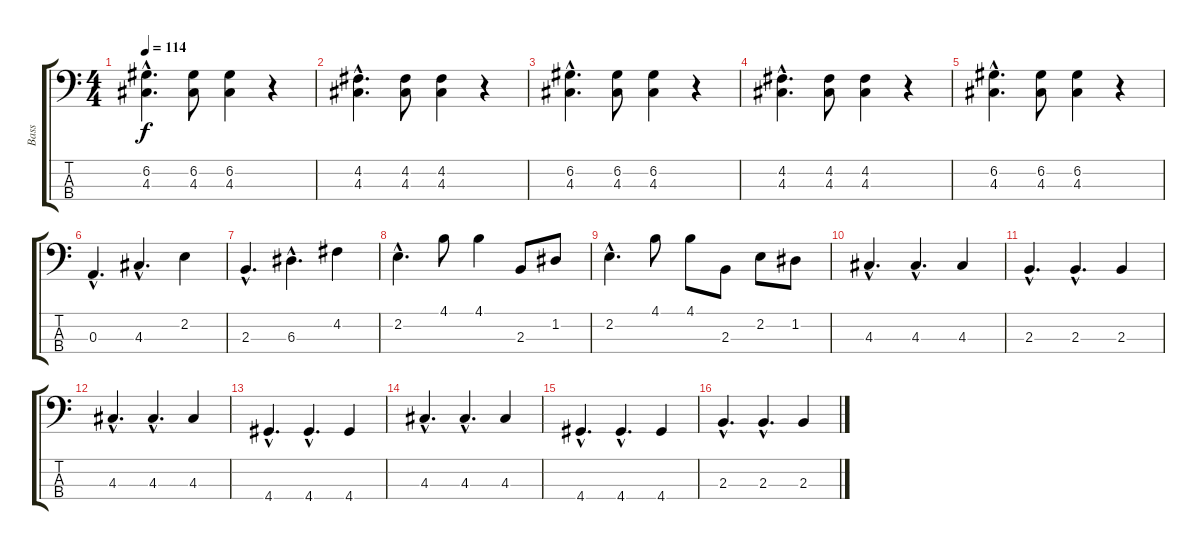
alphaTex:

\track ("Bass" "Bass") {instrument acousticbass}
\staff {score tabs}
\tuning (G2 D2 A1 E1) {hide}
\ts (4 4)
\tempo 114
\clef f4
\ks c
(6.2{hac} 4.3{hac}).4{d dy f} (6.2 4.3).8 (6.2 4.3).4 r.4 |
(4.2{hac} 4.3{hac}).4{d} (4.2 4.3).8 (4.2 4.3).4 r.4 |
(6.2{hac} 4.3{hac}).4{d} (6.2 4.3).8 (6.2 4.3).4 r.4 |
(4.2{hac} 4.3{hac}).4{d} (4.2 4.3).8 (4.2 4.3).4 r.4 |
(6.2{hac} 4.3{hac}).4{d} (6.2 4.3).8 (6.2 4.3).4 r.4 |
0.3{hac}.4{d} 4.3{hac}.4{d} 2.2.4 |
2.3{hac}.4{d} 6.3{hac}.4{d} 4.2.4 |
2.2{hac}.4{d} 4.1.8 4.1.4 2.3.8 1.2.8 |
2.2{hac}.4{d} 4.1.8 4.1.8 2.3.8 2.2.8 1.2.8 |
4.3{hac}.4{d} 4.3{hac}.4{d} 4.3.4 |
2.3{hac}.4{d} 2.3{hac}.4{d} 2.3.4 |
4.3{hac}.4{d} 4.3{hac}.4{d} 4.3.4 |
4.4{hac}.4{d} 4.4{hac}.4{d} 4.4.4 |
4.3{hac}.4{d} 4.3{hac}.4{d} 4.3.4 |
4.4{hac}.4{d} 4.4{hac}.4{d} 4.4.4 |
2.3{hac}.4{d} 2.3{hac}.4{d} 2.3.4
